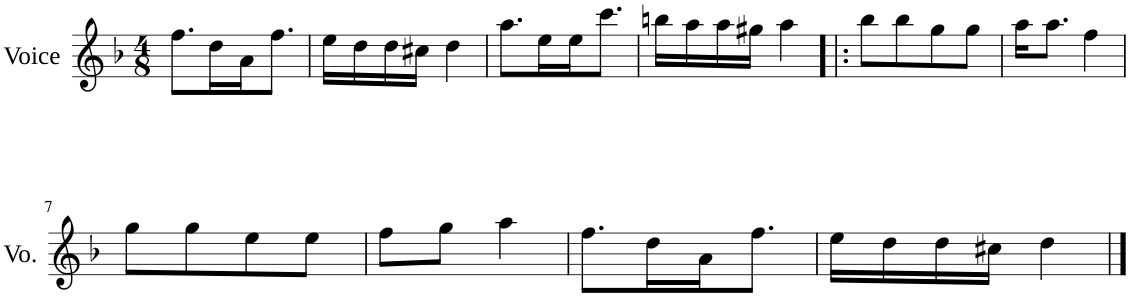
**kern
*part1
*staff1
*I"Voice
*I'Vo.
*clefG2
*k[b-]
*M4/8
=1
8.ff\L
16dd\L
16a\J
8.ff\J
=2
16ee\LL
16dd\
16dd\
16cc#X\JJ
4dd\
=3
8.aa\L
16ee\L
16ee\J
8.ccc\J
=4
16bbn\LL
16aa\
16aa\
16gg#X\JJ
4aa\
=5!|:
8bb-\L
8bb-\
8gg\
8gg\J
=6
16aa\KL
8.aa\J
4ff\
!!LO:LB:g=z
=7
8gg\L
8gg\
8ee\
8ee\J
=8
8ff\L
8gg\J
4aa\
=9
8.ff\L
16dd\L
16a\J
8.ff\J
=10
16ee\LL
16dd\
16dd\
16cc#X\JJ
4dd\
==
*-
